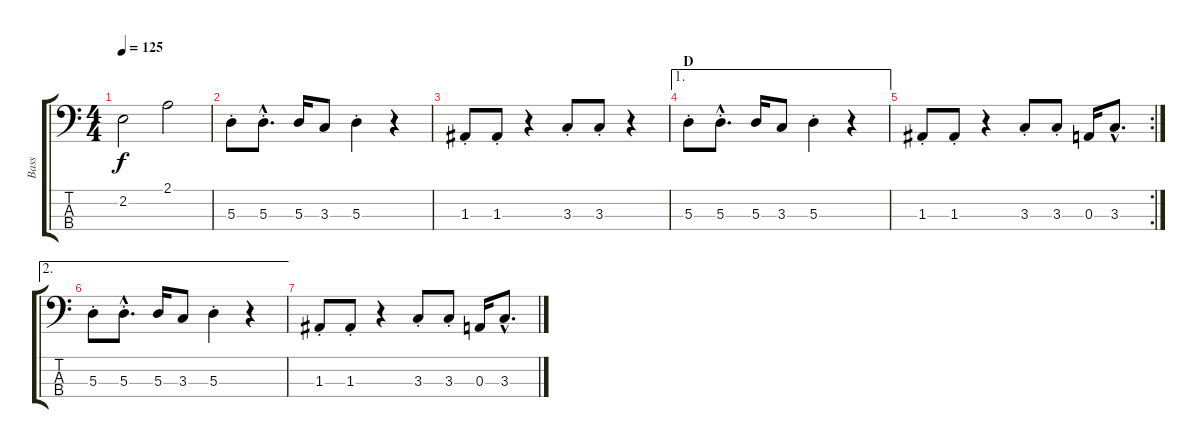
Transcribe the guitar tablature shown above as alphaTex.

\track ("Bass" "Bass") {instrument slapbass1}
\staff {score tabs}
\tuning (G2 D2 A1 E1) {hide}
\ts (4 4)
\tempo 125
\clef f4
\ks c
2.2.2{dy f} 2.1.2 |
5.3{st}.8 5.3{hac st}.8{d} 5.3.16 3.3.8 5.3{st}.4 r.4 |
1.3{st}.8 1.3{st}.8 r.4 3.3{st}.8 3.3{st}.8 r.4 |
\ae 1
\section ("" "D")
5.3{st}.8 5.3{hac st}.8{d} 5.3.16 3.3.8 5.3{st}.4 r.4 |
\rc 2
1.3{st}.8 1.3{st}.8 r.4 3.3{st}.8 3.3{st}.8 0.3.16 3.3{hac}.8{d} |
\ae 2
5.3{st}.8 5.3{hac st}.8{d} 5.3.16 3.3.8 5.3{st}.4 r.4 |
1.3{st}.8 1.3{st}.8 r.4 3.3{st}.8 3.3{st}.8 0.3.16 3.3{hac}.8{d}
